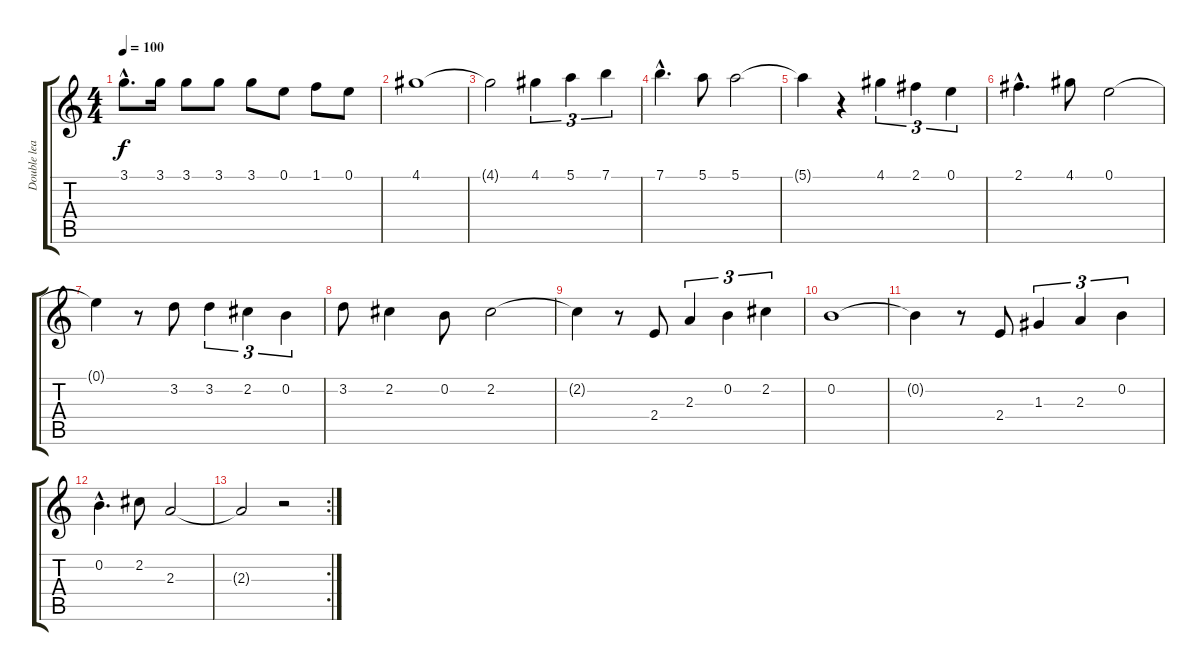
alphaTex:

\track ("Double lead" "Double lea") {instrument acousticguitarnylon}
\staff {score tabs}
\tuning (E4 B3 G3 D3 A2 E2) {hide}
\ts (4 4)
\tempo 100
\clef g2
\ks c
3.1{hac}.8{d dy f} 3.1.16 3.1.8 3.1.8 3.1.8 0.1.8 1.1.8 0.1.8 |
4.1.1 |
4.1{t}.2 4.1.4{tu (3 2)} 5.1.4{tu (3 2)} 7.1.4{tu (3 2)} |
7.1{hac}.4{d} 5.1.8 5.1.2 |
5.1{t}.4 r.4 4.1.4{tu (3 2)} 2.1.4{tu (3 2)} 0.1.4{tu (3 2)} |
2.1{hac}.4{d} 4.1.8 0.1.2 |
0.1{t}.4 r.8 3.2.8 3.2.4{tu (3 2)} 2.2.4{tu (3 2)} 0.2.4{tu (3 2)} |
3.2.8 2.2.4 0.2.8 2.2.2 |
2.2{t}.4 r.8 2.4.8 2.3.4{tu (3 2)} 0.2.4{tu (3 2)} 2.2.4{tu (3 2)} |
0.2.1 |
0.2{t}.4 r.8 2.4.8 1.3.4{tu (3 2)} 2.3.4{tu (3 2)} 0.2.4{tu (3 2)} |
0.2{hac}.4{d} 2.2.8 2.3.2 |
\rc 2
2.3{t}.2 r.2
